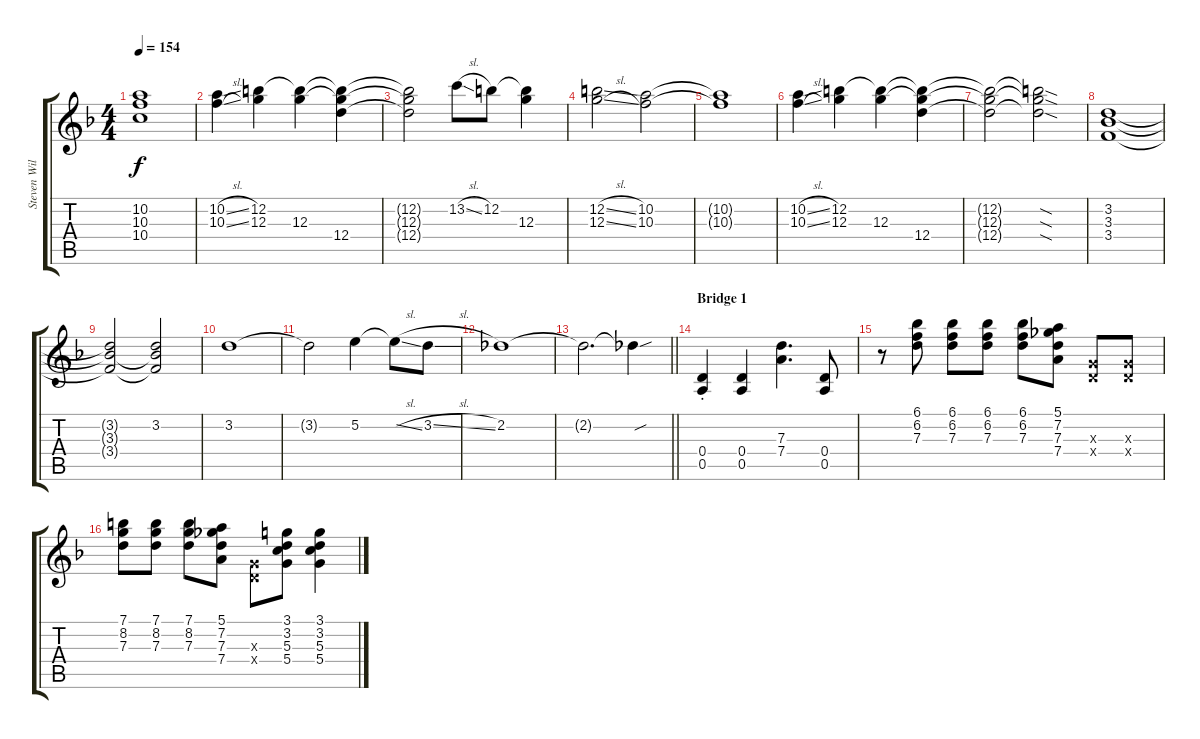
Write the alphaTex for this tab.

\track ("Steven Wilson Slide/Rhythm Gtr." "Steven Wil") {instrument distortionguitar}
\staff {score tabs}
\tuning (E4 B3 G3 D3 A2 E2) {hide}
\ts (4 4)
\tempo 154
\clef g2
\ks dminor
(10.2{t} 10.3{t} 10.4{t}).1{dy f} |
(10.2{sl} 10.3{sl}).4 (12.2 12.3).4 (12.2{t} 12.3).4 (12.2{t} 12.3{t} 12.4).4 |
(12.2{t} 12.3{t} 12.4{t}).2 13.2{sl}.8 12.2.8 (12.2{t} 12.3).4 |
(12.2{sl} 12.3{sl}).2 (10.2 10.3).2 |
(10.2{t} 10.3{t}).1 |
(10.2{sl} 10.3{sl}).4 (12.2 12.3).4 (12.2{t} 12.3).4 (12.2{t} 12.3{t} 12.4).4 |
(12.2{t} 12.3{t} 12.4{t}).2 (12.2{sod t} 12.3{sod t} 12.4{sod t}).2 |
(3.2 3.3 3.4).1 |
(3.2{t} 3.3{t} 3.4{t}).2 (3.2 3.3{t} 3.4{t}).2 |
3.2.1 |
3.2{t}.2 5.2.4 5.2{sl t}.8 3.2{sl}.8 |
2.2.1 |
\barLineRight lightlight
2.2{t}.2{d} 2.2{sou t}.4 |
\section ("" "Bridge 1")
(0.4{st} 0.5{st}).4{volume 13 balance 0 instrument distortionguitar} (0.4 0.5).4 (7.3 7.4).4{d} (0.4 0.5).8 |
r.8 (6.1 6.2 7.3).8 (6.1 6.2 7.3).8 (6.1 6.2 7.3).8 (6.1 6.2 7.3).8 (5.1 7.2 7.3 7.4).8 (0.3{x} 0.4{x}).8 (0.3{x} 0.4{x}).8 |
(7.1 8.2 7.3).8 (7.1 8.2 7.3).8 (7.1 8.2 7.3).8 (5.1 7.2 7.3 7.4).8 (0.3{x} 0.4{x}).8 (3.1 3.2 5.3 5.4).8 (3.1 3.2 5.3 5.4).4
